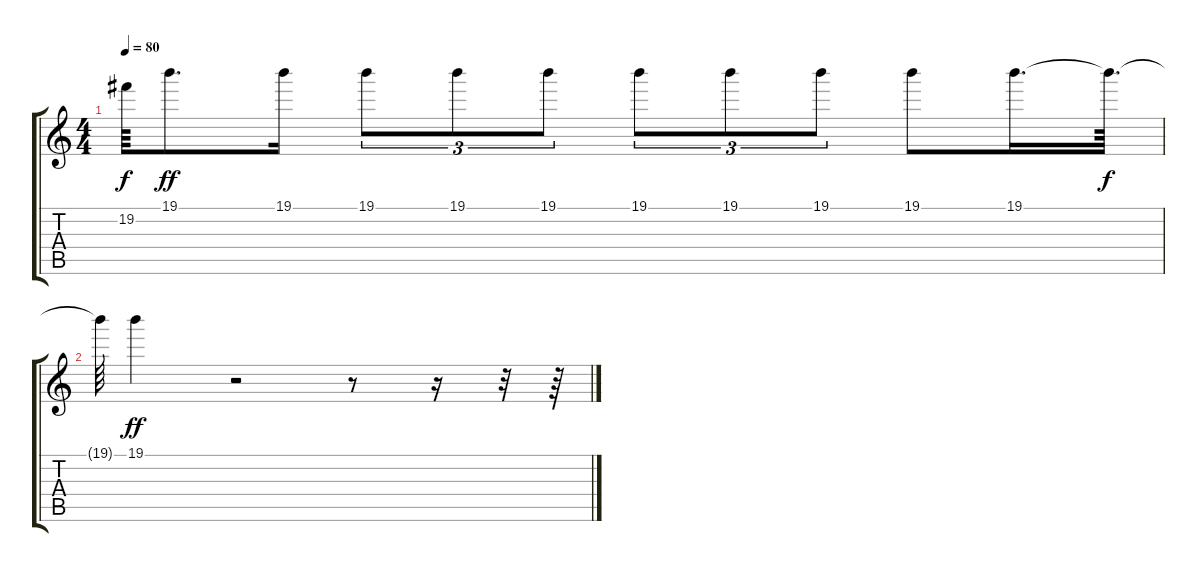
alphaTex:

\track "" {instrument overdrivenguitar}
\staff {score tabs}
\tuning (E4 B3 G3 D3 A2 E2) {hide}
\ts (4 4)
\tempo 80
\clef g2
\ks c
19.2{t}.64{dy f} 19.1.8{d dy ff} 19.1.16 19.1.8{tu (3 2)} 19.1.8{tu (3 2)} 19.1.8{tu (3 2)} 19.1.8{tu (3 2)} 19.1.8{tu (3 2)} 19.1.8{tu (3 2)} 19.1.8 19.1.16{d} 19.1{t}.64{d dy f} |
19.1{t}.64 19.1.4{dy ff} r.2 r.8 r.16 r.32 r.64
